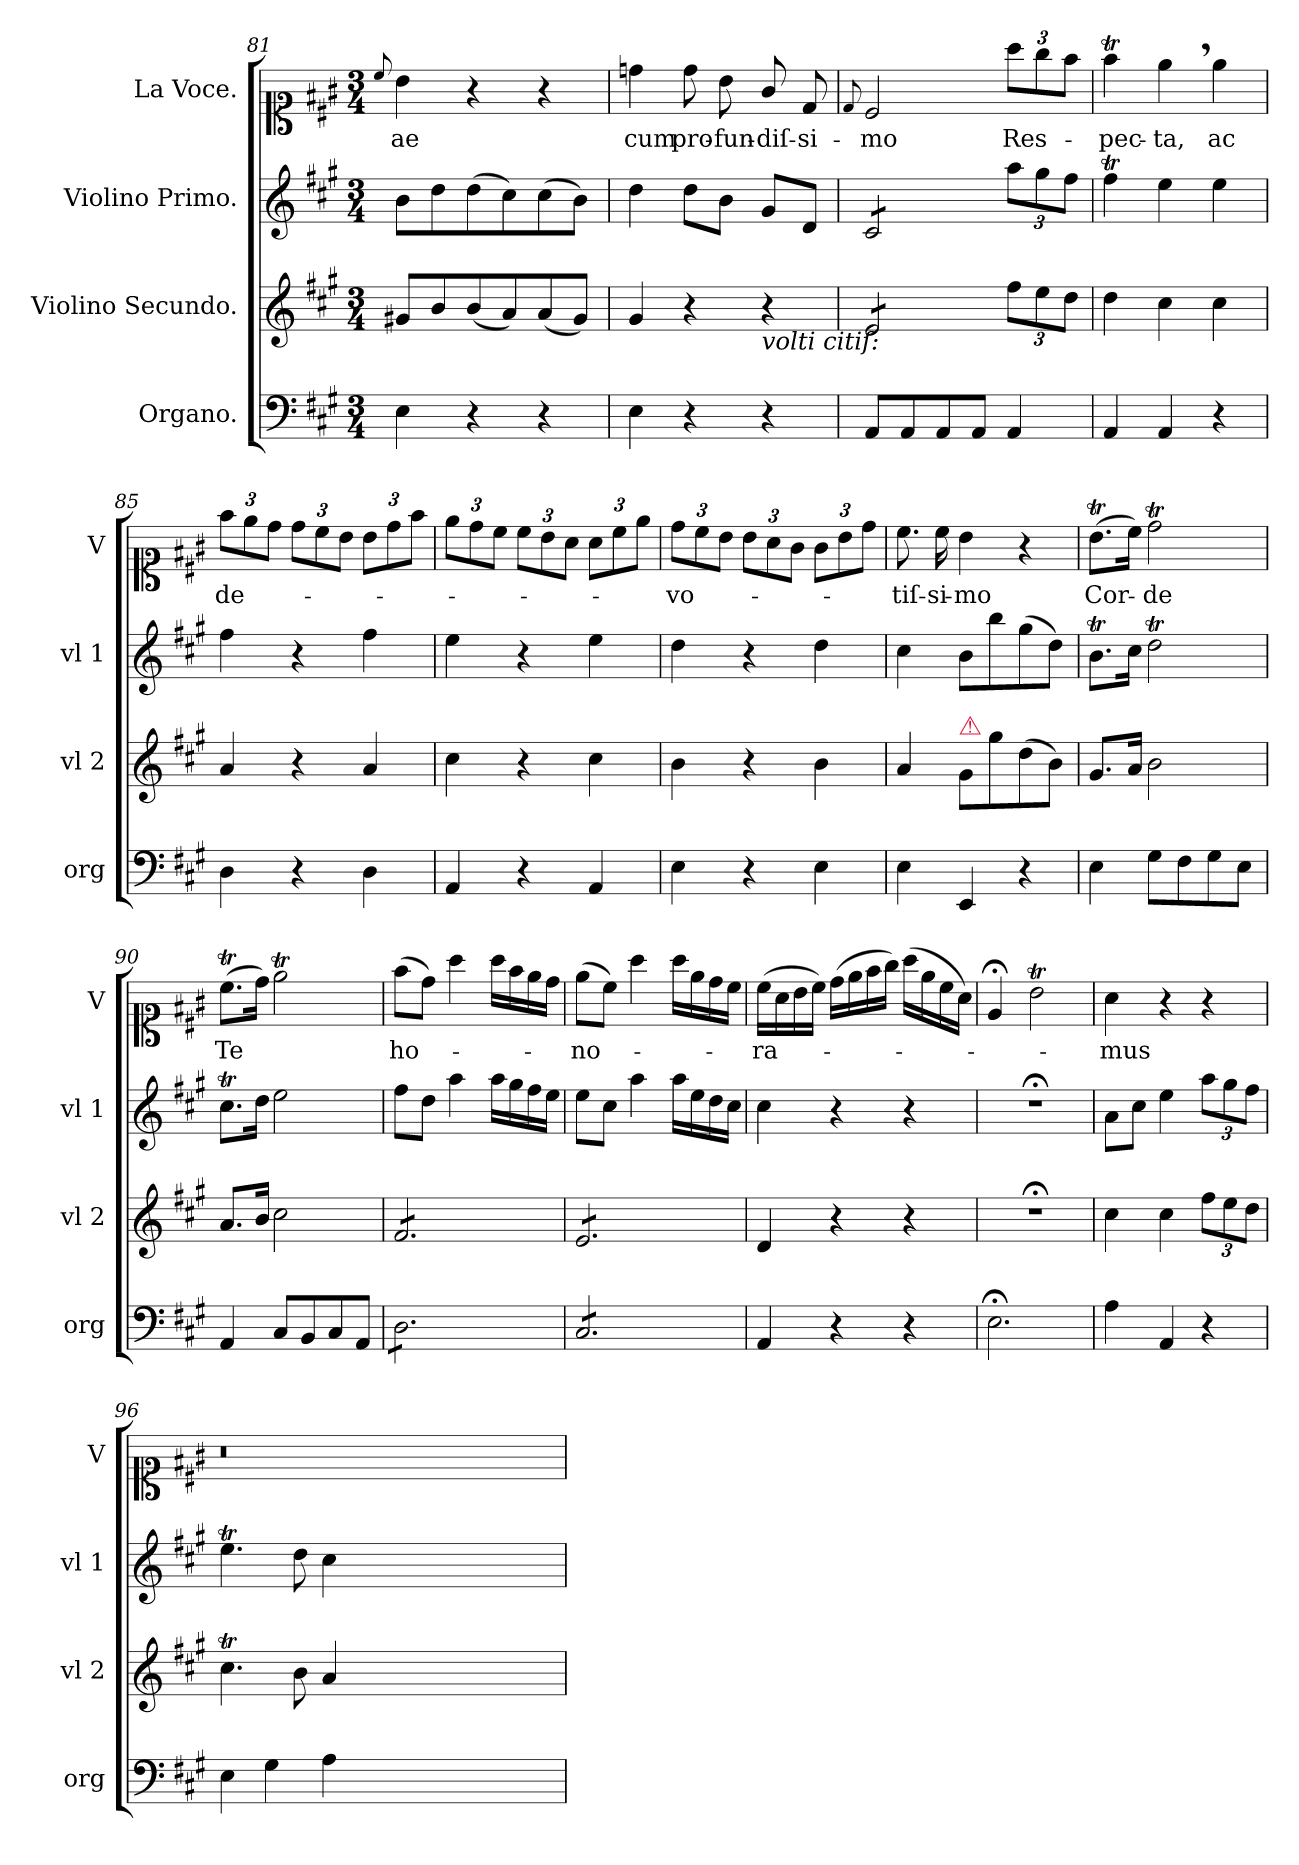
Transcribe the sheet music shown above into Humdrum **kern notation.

**kern	**dynam	**kern	**dynam	**kern	**dynam	**kern	**text
*part4	*part4	*part3	*part3	*part2	*part2	*part1	*part1
*staff4	*staff4	*staff3	*staff3	*staff2	*staff2	*staff1	*staff1
*I"Organo.	*	*I"Violino Secundo.	*	*I"Violino Primo.	*	*I"La Voce.	*
*I'org	*	*I'vl 2	*	*I'vl 1	*	*I'V	*
*clefF4	*	*clefG2	*	*clefG2	*	*clefC1	*
*k[f#c#g#]	*	*k[f#c#g#]	*	*k[f#c#g#]	*	*k[f#c#g#]	*
*A:	*	*A:	*	*A:	*	*A:	*
*M3/4	*	*M3/4	*	*M3/4	*	*M3/4	*
=81	=81	=81	=81	=81	=81	=81	=81
.	.	.	.	.	.	8qqcc#/	.
4E\	.	8g#X/L	.	8b\L	.	4b\	-ae
.	.	8b/	.	8dd\	.	.	.
4r	.	(8b/	.	(8dd\	.	4r	.
.	.	8a/)	.	8cc#\)	.	.	.
4r	.	(8a/	.	(8cc#\	.	4r	.
.	.	8g#/J)	.	8b\J)	.	.	.
=82	=82	=82	=82	=82	=82	=82	=82
4E\	.	4g#/	.	4dd\	.	4ddn\	cum
4r	.	4r	.	8dd\L	.	8dd\	pro-
.	.	.	.	8b\J	.	8b\	-fun-
!	!	!LO:TX:b:i:t=volti citiſ&colon;	!	!	!	!	!
4r	.	4r	.	8g#/L	.	8g#/	-diſ-
.	.	.	.	8d/J	.	8d/	-si-
=83	=83	=83	=83	=83	=83	=83	=83
.	.	.	.	.	.	8qqd/	.
*	*	*tremolo	*	*	*	*	*
*	*	*	*	*tremolo	*	*	*
8AA/L	.	8e/L	.	8c#/L	.	2c#/	-mo
8AA/	.	8e/	.	8c#/	.	.	.
8AA/	.	8e/	.	8c#/	.	.	.
8AA/J	.	8e/J	.	8c#/J	.	.	.
*	*	*	*	*Xtremolo	*	*	*
*	*	*Xtremolo	*	*	*	*	*
*	*	*	*	*	*	*Xbrackettup	*
4AA/	.	12ff#\L	.	12aa\L	.	12aa\L	Res-
.	.	12ee\	.	12gg#\	.	12gg#\	.
.	.	12dd\J	.	12ff#\J	.	12ff#\J	.
=84	=84	=84	=84	=84	=84	=84	=84
4AA/	.	4dd\	.	4ff#T\	.	4ff#T\	-pec-
4AA/	.	4cc#\	.	4ee\	.	4ee,<\	-ta,
4r	.	4cc#\	.	4ee\	.	4ee\	ac
=85	=85	=85	=85	=85	=85	=85	=85
4D\	.	4a/	.	4ff#\	.	12ff#\L	de-
.	.	.	.	.	.	12ee\	.
.	.	.	.	.	.	12dd\J	.
4r	.	4r	.	4r	.	12dd\L	.
.	.	.	.	.	.	12cc#\	.
.	.	.	.	.	.	12b\J	.
4D\	.	4a/	.	4ff#\	.	12b\L	.
.	.	.	.	.	.	12dd\	.
.	.	.	.	.	.	12ff#\J	.
=86	=86	=86	=86	=86	=86	=86	=86
4AA/	.	4cc#\	.	4ee\	.	12ee\L	.
.	.	.	.	.	.	12dd\	.
.	.	.	.	.	.	12cc#\J	.
4r	.	4r	.	4r	.	12cc#\L	.
.	.	.	.	.	.	12b\	.
.	.	.	.	.	.	12a\J	.
4AA/	.	4cc#\	.	4ee\	.	12a\L	.
.	.	.	.	.	.	12cc#\	.
.	.	.	.	.	.	12ee\J	.
=87	=87	=87	=87	=87	=87	=87	=87
4E\	.	4b\	.	4dd\	.	12dd\L	-vo-
.	.	.	.	.	.	12cc#\	.
.	.	.	.	.	.	12b\J	.
4r	.	4r	.	4r	.	12b\L	.
.	.	.	.	.	.	12a\	.
.	.	.	.	.	.	12g#\J	.
4E\	.	4b\	.	4dd\	.	12g#\L	.
.	.	.	.	.	.	12b\	.
.	.	.	.	.	.	12dd\J	.
=88	=88	=88	=88	=88	=88	=88	=88
4E\	.	4a/	.	4cc#\	.	8.cc#\	-tiſ-
.	.	.	.	.	.	16cc#\	-si-
!	!	!LO:TX:a:color=crimson:t=⚠	!	!	!	!	!
4EE/	.	8g#/L	.	8b\L	.	4b\	-mo
.	.	8gg#\	.	8bb\	.	.	.
4r	.	(8dd\	.	(8gg#\	.	4r	.
.	.	8b\J)	.	8dd\J)	.	.	.
=89	=89	=89	=89	=89	=89	=89	=89
4E\	.	8.g#/L	.	8.bT\L	.	(8.bT\L	Cor-
.	.	16a/Jk	.	16cc#\Jk	.	16cc#\Jk)	.
8G#\L	.	2b\	.	2ddT\	.	2ddT\	-de
8F#\	.	.	.	.	.	.	.
8G#\	.	.	.	.	.	.	.
8E\J	.	.	.	.	.	.	.
=90	=90	=90	=90	=90	=90	=90	=90
4AA/	.	8.a/L	.	8.cc#t\L	.	(8.cc#t\L	Te
.	.	16b/Jk	.	16dd\Jk	.	16dd\Jk)	.
8C#/L	.	2cc#\	.	2ee\	.	2eeT\	.
8BB/	.	.	.	.	.	.	.
8C#/	.	.	.	.	.	.	.
8AA/J	.	.	.	.	.	.	.
=91	=91	=91	=91	=91	=91	=91	=91
*tremolo	*	*	*	*	*	*	*
*	*	*tremolo	*	*	*	*	*
8D\L	.	8f#/L	.	8ff#\L	.	(8ff#\L	ho-
8D\	.	8f#/	.	8dd\J	.	8dd\J)	.
8D\	.	8f#/	.	4aa\	.	4aa\	.
8D\	.	8f#/	.	.	.	.	.
8D\	.	8f#/	.	16aa\LL	.	16aa\LL	.
.	.	.	.	16gg#\	.	16ff#\	.
8D\J	.	8f#/J	.	16ff#\	.	16ee\	.
.	.	.	.	16ee\JJ	.	16dd\JJ	.
=92	=92	=92	=92	=92	=92	=92	=92
8C#/L	.	8e/L	.	8ee\L	.	(8ee\L	-no-
8C#/	.	8e/	.	8cc#\J	.	8cc#\J)	.
8C#/	.	8e/	.	4aa\	.	4aa\	.
8C#/	.	8e/	.	.	.	.	.
8C#/	.	8e/	.	16aa\LL	.	16aa\LL	.
.	.	.	.	16ee\	.	16ee\	.
8C#/J	.	8e/J	.	16dd\	.	16dd\	.
*	*	*Xtremolo	*	*	*	*	*
*Xtremolo	*	*	*	*	*	*	*
.	.	.	.	16cc#\JJ	.	16cc#\JJ	.
=93	=93	=93	=93	=93	=93	=93	=93
4AA/	.	4d/	.	4cc#\	.	(16cc#\LL	-ra-
.	.	.	.	.	.	16a\	.
.	.	.	.	.	.	16b\	.
.	.	.	.	.	.	16cc#\JJ)	.
4r	.	4r	.	4r	.	(16dd\LL	.
.	.	.	.	.	.	16ee\	.
.	.	.	.	.	.	16ff#\	.
.	.	.	.	.	.	16gg#\JJ)	.
4r	.	4r	.	4r	.	(16aa\LL	.
.	.	.	.	.	.	16ee\	.
.	.	.	.	.	.	16cc#\	.
.	.	.	.	.	.	16a\JJ)	.
=94	=94	=94	=94	=94	=94	=94	=94
2.E;<;\	.	2.r;<	.	2.r;<	.	4e;</	.
.	.	.	.	.	.	2bT\	.
=95	=95	=95	=95	=95	=95	=95	=95
!	!	!	!LO:DY:a	!	!LO:DY:a	!	!
4A\	Forte.	4cc#\	Forte.	8a\L	Forte.	4a\	-mus
.	.	.	.	8cc#\J	.	.	.
4AA/	.	4cc#\	.	4ee\	.	4r	.
4r	.	12ff#\L	.	12aa\L	.	4r	.
.	.	12ee\	.	12gg#\	.	.	.
.	.	12dd\J	.	12ff#\J	.	.	.
=96	=96	=96	=96	=96	=96	=96	=96
4E\	.	4.cc#t\	.	4.eeT\	.	0.r	.
4G#\	.	.	.	.	.	.	.
.	.	8b\	.	8dd\	.	.	.
4A\	.	4a/	.	4cc#\	.	.	.
0ryy	.	0ryy	.	0ryy	.	.	.
4ryy	.	4ryy	.	4ryy	.	.	.
=	=	=	=	=	=	=	=
*-	*-	*-	*-	*-	*-	*-	*-
